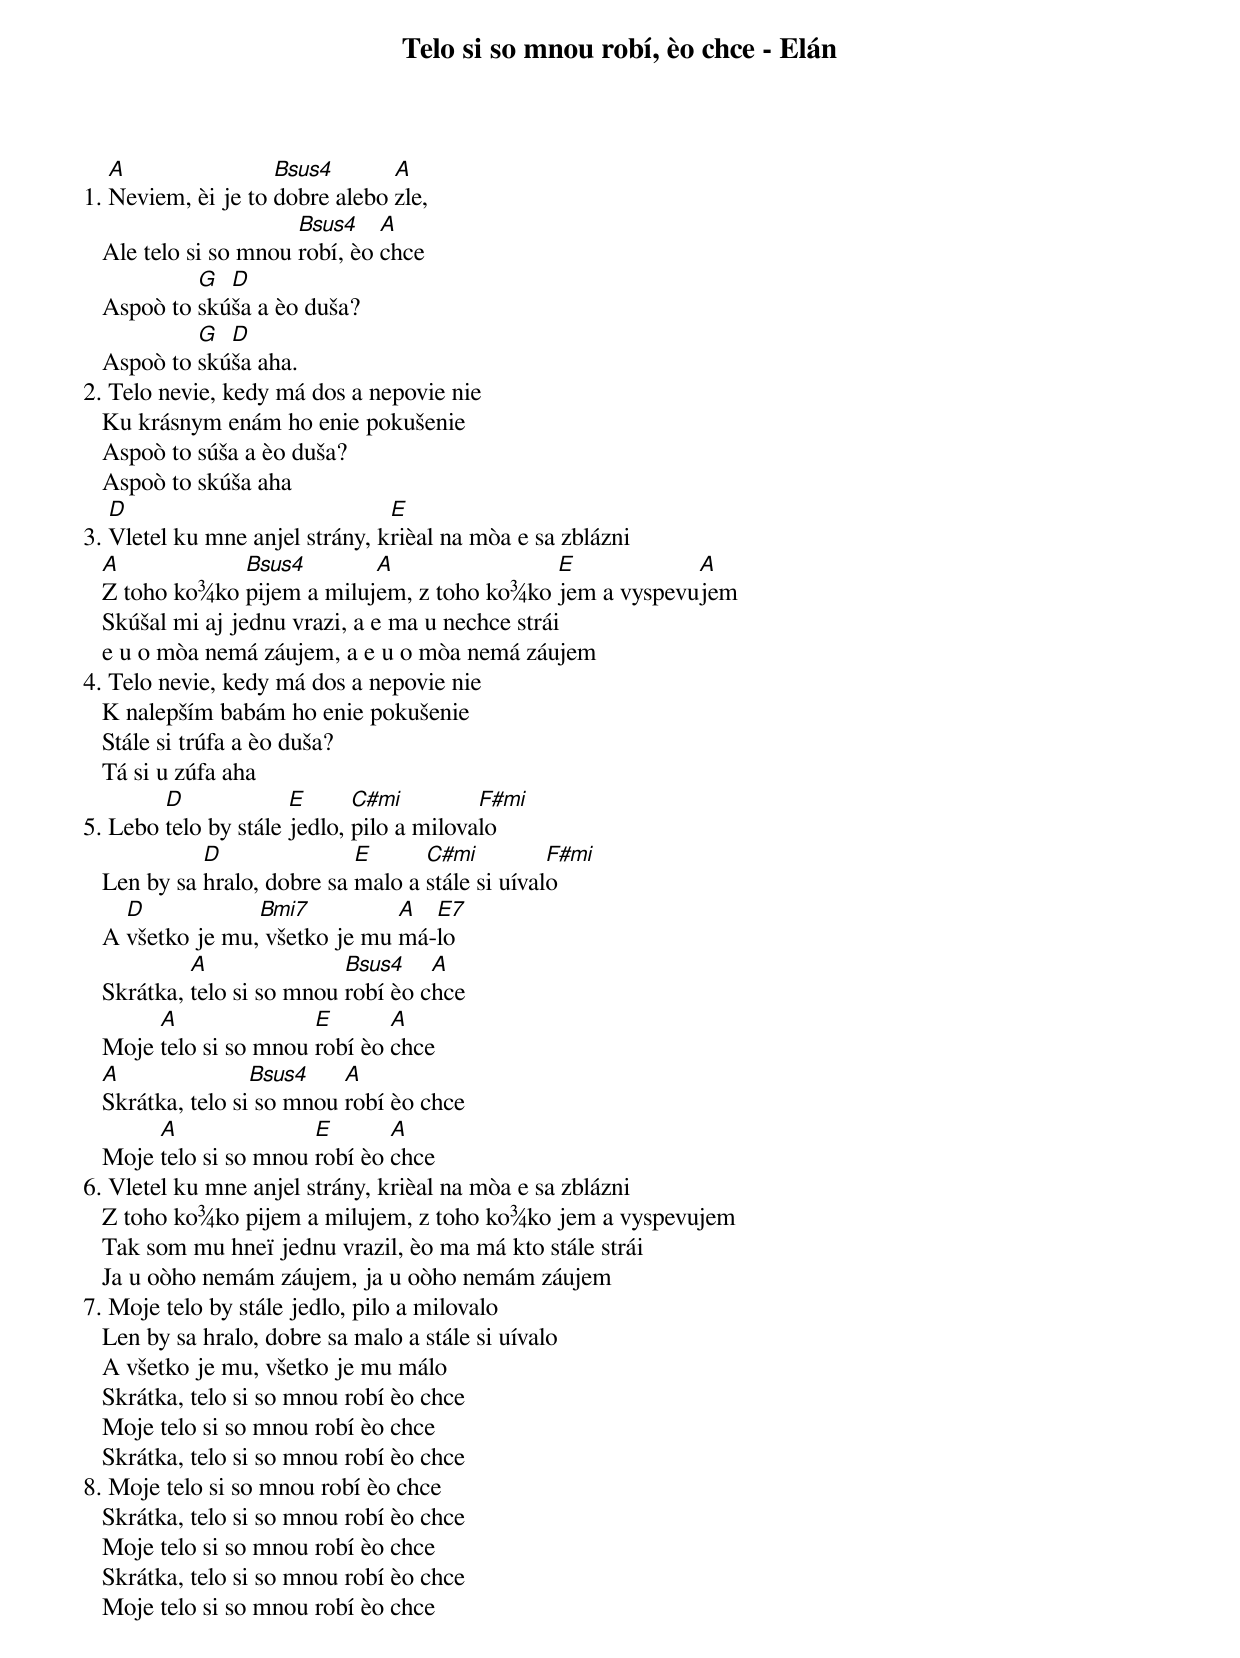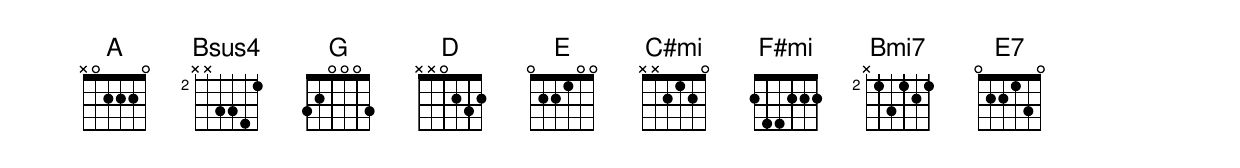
Telo si so mnou robí, èo chce - Elán

   A                Bsus4       A
1. Neviem, èi je to dobre alebo zle,
                       Bsus4    A
   Ale telo si so mnou robí, èo chce
            G  D
   Aspoò to skúša a èo duša?
            G  D
   Aspoò to skúša aha.
2. Telo nevie, kedy má dos a nepovie nie
   Ku krásnym enám ho enie pokušenie
   Aspoò to súša a èo duša?
   Aspoò to skúša aha
   D                            E
3. Vletel ku mne anjel strány, krièal na mòa e sa zblázni
   A            Bsus4        A                E            A
   Z toho ko¾ko pijem a milujem, z toho ko¾ko jem a vyspevujem
   Skúšal mi aj jednu vrazi, a e ma u nechce strái
   e u o mòa nemá záujem, a e u o mòa nemá záujem
4. Telo nevie, kedy má dos a nepovie nie
   K nalepším babám ho enie pokušenie
   Stále si trúfa a èo duša?
   Tá si u zúfa aha
        D             E      C#mi         F#mi
5. Lebo telo by stále jedlo, pilo a milovalo
             D               E      C#mi          F#mi
   Len by sa hralo, dobre sa malo a stále si uívalo
     D            Bmi7          A  E7
   A všetko je mu, všetko je mu má-lo
            A               Bsus4    A
   Skrátka, telo si so mnou robí èo chce
        A               E       A
   Moje telo si so mnou robí èo chce
   A               Bsus4    A
   Skrátka, telo si so mnou robí èo chce
        A               E       A
   Moje telo si so mnou robí èo chce
6. Vletel ku mne anjel strány, krièal na mòa e sa zblázni
   Z toho ko¾ko pijem a milujem, z toho ko¾ko jem a vyspevujem
   Tak som mu hneï jednu vrazil, èo ma má kto stále strái
   Ja u oòho nemám záujem, ja u oòho nemám záujem
7. Moje telo by stále jedlo, pilo a milovalo
   Len by sa hralo, dobre sa malo a stále si uívalo
   A všetko je mu, všetko je mu málo
   Skrátka, telo si so mnou robí èo chce
   Moje telo si so mnou robí èo chce
   Skrátka, telo si so mnou robí èo chce
8. Moje telo si so mnou robí èo chce
   Skrátka, telo si so mnou robí èo chce
   Moje telo si so mnou robí èo chce
   Skrátka, telo si so mnou robí èo chce
   Moje telo si so mnou robí èo chce
